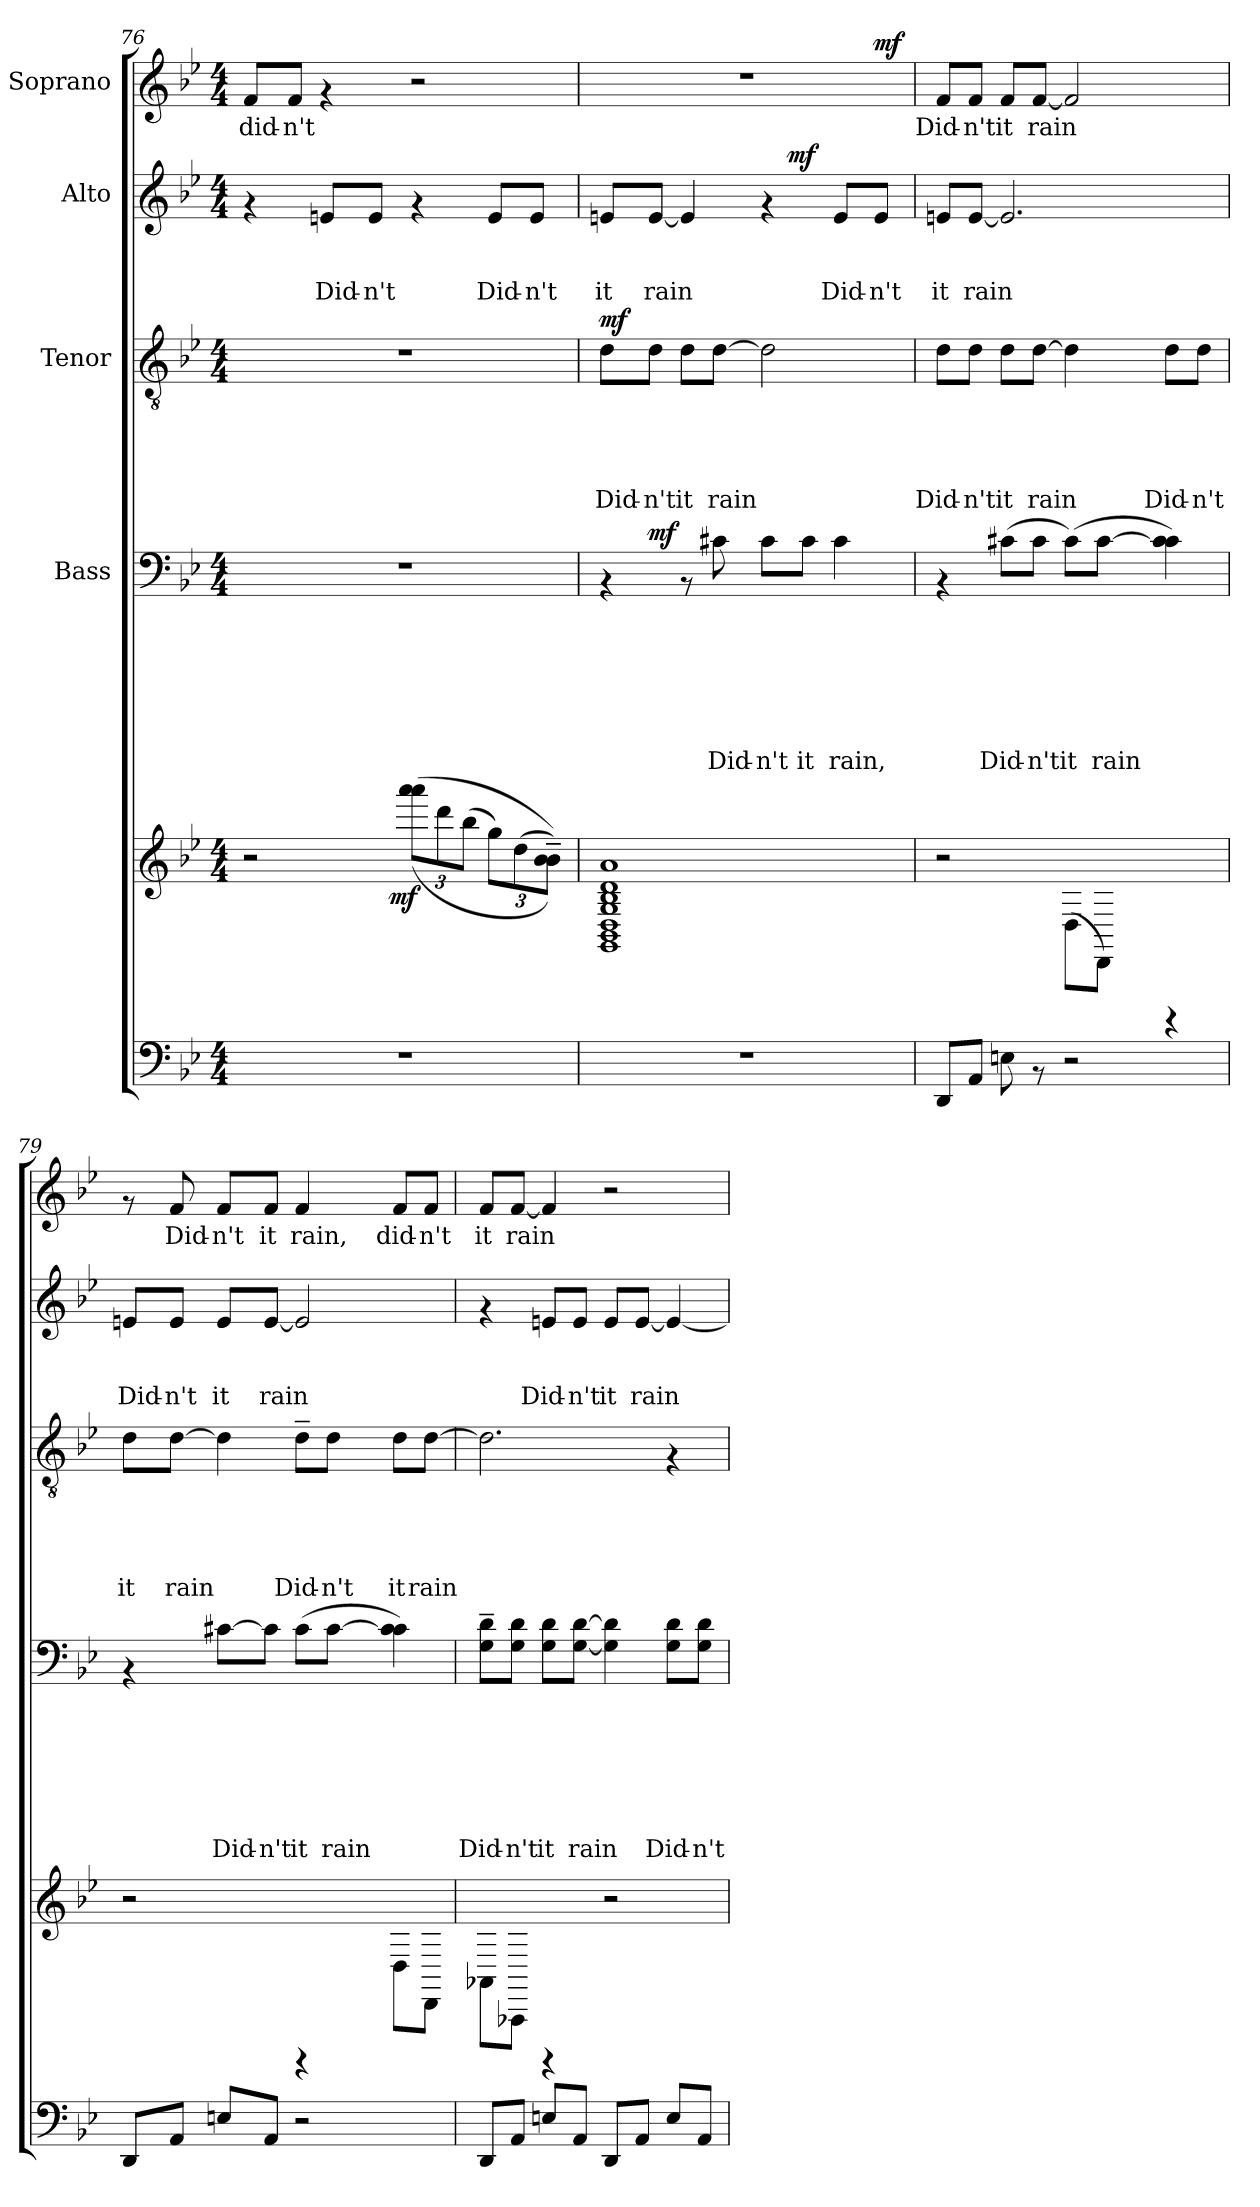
**kern	**kern	**dynam	**kern	**text	**text	**text	**text	**text	**text	**text	**dynam	**kern	**text	**text	**text	**text	**text	**dynam	**kern	**text	**text	**text	**dynam	**kern	**text	**dynam
*part5	*part5	*part5	*part4	*part4	*part4	*part4	*part4	*part4	*part4	*part4	*part4	*part3	*part3	*part3	*part3	*part3	*part3	*part3	*part2	*part2	*part2	*part2	*part2	*part1	*part1	*part1
*staff6	*staff5	*staff5/6	*staff4	*staff4	*staff4	*staff4	*staff4	*staff4	*staff4	*staff4	*staff4	*staff3	*staff3	*staff3	*staff3	*staff3	*staff3	*staff3	*staff2	*staff2	*staff2	*staff2	*staff2	*staff1	*staff1	*staff1
*	*	*	*I"Bass	*	*	*	*	*	*	*	*	*I"Tenor	*	*	*	*	*	*	*I"Alto	*	*	*	*	*I"Soprano	*	*
*clefF4	*clefG2	*	*clefF4	*	*	*	*	*	*	*	*	*clefGv2	*	*	*	*	*	*	*clefG2	*	*	*	*	*clefG2	*	*
*k[b-e-]	*k[b-e-]	*	*k[b-e-]	*	*	*	*	*	*	*	*	*k[b-e-]	*	*	*	*	*	*	*k[b-e-]	*	*	*	*	*k[b-e-]	*	*
*B-:	*B-:	*	*B-:	*	*	*	*	*	*	*	*	*B-:	*	*	*	*	*	*	*B-:	*	*	*	*	*B-:	*	*
*M4/4	*M4/4	*	*M4/4	*	*	*	*	*	*	*	*	*M4/4	*	*	*	*	*	*	*M4/4	*	*	*	*	*M4/4	*	*
=76	=76	=76	=76	=76	=76	=76	=76	=76	=76	=76	=76	=76	=76	=76	=76	=76	=76	=76	=76	=76	=76	=76	=76	=76	=76	=76
!	!	!	!	!	!	!	!	!	!	!	!	!	!	!	!	!	!	!	!	!	!	!	!	!	!LO:LY:b	!
*	*^	*	*	*	*	*	*	*	*	*	*	*	*	*	*	*	*	*	*	*	*	*	*	*	*	*
1r	2r	4..ryy	.	1r	.	.	.	.	.	.	.	.	1r	.	.	.	.	.	.	4rf	.	.	.	.	8f/L	did-	.
!	!	!	!	!	!	!	!	!	!	!	!	!	!	!	!	!	!	!	!	!	!	!	!	!	!	!LO:LY:b	!
.	.	.	.	.	.	.	.	.	.	.	.	.	.	.	.	.	.	.	.	.	.	.	.	.	8f/J	-n't	.
!	!	!	!	!	!	!	!	!	!	!	!	!	!	!	!	!	!	!	!	!	!	!	!LO:LY:b	!	!	!	!
.	.	.	.	.	.	.	.	.	.	.	.	.	.	.	.	.	.	.	.	8en/L	.	.	Did-	.	4rf	.	.
!	!	!	!	!	!	!	!	!	!	!	!	!	!	!	!	!	!	!	!	!	!	!	!LO:LY:b	!	!	!	!
.	.	.	.	.	.	.	.	.	.	.	.	.	.	.	.	.	.	.	.	8e/J	.	.	-n't	.	.	.	.
!	!	!	!LO:DY:b	!	!	!	!	!	!	!	!	!	!	!	!	!	!	!	!	!	!	!	!	!	!	!	!
.	.	2ryy	mf	.	.	.	.	.	.	.	.	.	.	.	.	.	.	.	.	.	.	.	.	.	.	.	.
*	*Xbrackettup	*	*	*	*	*	*	*	*	*	*	*	*	*	*	*	*	*	*	*	*	*	*	*	*	*	*
.	(<(<12aaa\ 12aaa\L	.	.	.	.	.	.	.	.	.	.	.	.	.	.	.	.	.	.	4rf	.	.	.	.	2r	.	.
.	12ddd\	.	.	.	.	.	.	.	.	.	.	.	.	.	.	.	.	.	.	.	.	.	.	.	.	.	.
.	(<12bb-\J	.	.	.	.	.	.	.	.	.	.	.	.	.	.	.	.	.	.	.	.	.	.	.	.	.	.
!	!	!	!	!	!	!	!	!	!	!	!	!	!	!	!	!	!	!	!	!	!	!	!LO:LY:b	!	!	!	!
.	12gg\L)	.	.	.	.	.	.	.	.	.	.	.	.	.	.	.	.	.	.	8e/L	.	.	Did-	.	.	.	.
.	(>12dd\	.	.	.	.	.	.	.	.	.	.	.	.	.	.	.	.	.	.	.	.	.	.	.	.	.	.
!	!	!	!	!	!	!	!	!	!	!	!	!	!	!	!	!	!	!	!	!	!	!	!LO:LY:b	!	!	!	!
.	.	.	.	.	.	.	.	.	.	.	.	.	.	.	.	.	.	.	.	8e/J	.	.	-n't	.	.	.	.
.	12b-\~> 12b-\~> 12b-\~>J)))	.	.	.	.	.	.	.	.	.	.	.	.	.	.	.	.	.	.	.	.	.	.	.	.	.	.
.	.	16ryy	.	.	.	.	.	.	.	.	.	.	.	.	.	.	.	.	.	.	.	.	.	.	.	.	.
*	*v	*v	*	*	*	*	*	*	*	*	*	*	*	*	*	*	*	*	*	*	*	*	*	*	*	*	*
!!LO:PB:g=z
=77	=77	=77	=77	=77	=77	=77	=77	=77	=77	=77	=77	=77	=77	=77	=77	=77	=77	=77	=77	=77	=77	=77	=77	=77	=77	=77
*	*15ma	*	*	*	*	*	*	*	*	*	*	*	*	*	*	*	*	*	*	*	*	*	*	*	*	*
*	*^	*	*	*	*	*	*	*	*	*	*	*	*	*	*	*	*	*	*	*	*	*	*	*	*	*
!	!	!	!	!	!	!	!	!	!	!	!	!	!	!	!	!	!	!LO:LY:b	!LO:DY:a	!	!	!	!LO:LY:b	!	!	!	!
*	*v	*v	*	*^	*	*	*	*	*	*	*	*	*	*	*	*	*	*	*	*^	*	*	*	*	*^	*	*
1r	1g 1b- 1dd 1gg 1bb- 1ddd 1aaa	.	4rAA	8ryy	.	.	.	.	.	.	.	.	8d\L	.	.	.	.	Did-	mf	8en/L	2ryy	.	.	it	.	1r	2..ryy	.	.
!	!	!	!	!	!	!	!	!	!	!	!	!LO:DY:a	!	!	!	!	!	!LO:LY:b	!	!	!	!	!	!LO:LY:b	!	!	!	!	!
.	.	.	.	2..ryy	.	.	.	.	.	.	.	mf	8d\J	.	.	.	.	-n't	.	[<8e/J	.	.	.	rain	.	.	.	.	.
!	!	!	!	!	!	!	!	!	!	!	!	!	!	!	!	!	!	!LO:LY:b	!	!	!	!	!	!	!	!	!	!	!
.	.	.	8rAA	.	.	.	.	.	.	.	.	.	8d\L	.	.	.	.	it	.	4e/]	.	.	.	.	.	.	.	.	.
!	!	!	!	!	!	!	!	!	!	!	!LO:LY:b	!	!	!	!	!	!	!LO:LY:b	!	!	!	!	!	!	!	!	!	!	!
.	.	.	8c#X\	.	.	.	.	.	.	.	Did-	.	[>8d\J	.	.	.	.	rain	.	.	.	.	.	.	.	.	.	.	.
!	!	!	!	!	!	!	!	!	!	!	!LO:LY:b	!	!	!	!	!	!	!	!	!	!	!	!	!	!	!	!	!	!
.	.	.	8c#\L	.	.	.	.	.	.	.	-n't	.	2d\]	.	.	.	.	.	.	4rf	16.ryy	.	.	.	.	.	.	.	.
!	!	!	!	!	!	!	!	!	!	!	!	!	!	!	!	!	!	!	!	!	!	!	!	!	!LO:DY:a	!	!	!	!
.	.	.	.	.	.	.	.	.	.	.	.	.	.	.	.	.	.	.	.	.	4ryy	.	.	.	mf	.	.	.	.
!	!	!	!	!	!	!	!	!	!	!	!LO:LY:b	!	!	!	!	!	!	!	!	!	!	!	!	!	!	!	!	!	!
.	.	.	8c#\J	.	.	.	.	.	.	.	it	.	.	.	.	.	.	.	.	.	.	.	.	.	.	.	.	.	.
!	!	!	!	!	!	!	!	!	!	!	!LO:LY:b	!	!	!	!	!	!	!	!	!	!	!	!	!LO:LY:b	!	!	!	!	!
.	.	.	4c#\	.	.	.	.	.	.	.	rain,	.	.	.	.	.	.	.	.	8e/L	.	.	.	Did-	.	.	.	.	.
.	.	.	.	.	.	.	.	.	.	.	.	.	.	.	.	.	.	.	.	.	8ryy	.	.	.	.	.	.	.	.
!	!	!	!	!	!	!	!	!	!	!	!	!	!	!	!	!	!	!	!	!	!	!	!	!LO:LY:b	!	!	!	!	!LO:DY:a
.	.	.	.	.	.	.	.	.	.	.	.	.	.	.	.	.	.	.	.	8e/J	.	.	.	-n't	.	.	8ryy	.	mf
.	.	.	.	.	.	.	.	.	.	.	.	.	.	.	.	.	.	.	.	.	32ryy	.	.	.	.	.	.	.	.
*	*	*	*	*	*	*	*	*	*	*	*	*	*	*	*	*	*	*	*	*v	*v	*	*	*	*	*	*	*	*
*	*	*	*v	*v	*	*	*	*	*	*	*	*	*	*	*	*	*	*	*	*	*	*	*	*	*v	*v	*	*
=78	=78	=78	=78	=78	=78	=78	=78	=78	=78	=78	=78	=78	=78	=78	=78	=78	=78	=78	=78	=78	=78	=78	=78	=78	=78	=78
*X15ma	*	*	*	*	*	*	*	*	*	*	*	*	*	*	*	*	*	*	*	*	*	*	*	*	*	*
*	*	*	*^	*	*	*	*	*	*	*	*	*	*	*	*	*	*	*	*^	*	*	*	*	*^	*	*
!	!	!	!	!	!	!	!	!	!	!	!	!	!	!	!	!	!	!LO:LY:b	!	!	!	!	!	!LO:LY:b	!	!	!	!LO:LY:b	!
*	*	*	*	*	*	*	*	*	*	*	*	*	*	*	*	*	*	*	*	*v	*v	*	*	*	*	*	*	*	*
*	*	*	*v	*v	*	*	*	*	*	*	*	*	*	*	*	*	*	*	*	*	*	*	*	*	*v	*v	*	*
8DD/L	2r	.	4rAA	.	.	.	.	.	.	.	.	8d\L	.	.	.	.	Did-	.	8en/L	.	.	it	.	8f/L	Did-	.
!	!	!	!	!	!	!	!	!	!	!	!	!	!	!	!	!	!LO:LY:b	!	!	!	!	!LO:LY:b	!	!	!LO:LY:b	!
8AA/J	.	.	.	.	.	.	.	.	.	.	.	8d\J	.	.	.	.	-n't	.	[<8e/J	.	.	rain	.	8f/J	-n't	.
!	!	!	!	!	!	!	!	!	!	!LO:LY:b	!	!	!	!	!	!	!LO:LY:b	!	!	!	!	!	!	!	!LO:LY:b	!
8En\	.	.	(<8c#X\L	.	.	.	.	.	.	Did-	.	8d\L	.	.	.	.	it	.	2.e/]	.	.	.	.	8f/L	it	.
!	!	!	!	!	!	!	!	!	!	!LO:LY:b	!	!	!	!	!	!	!LO:LY:b	!	!	!	!	!	!	!	!LO:LY:b	!
8rAA	.	.	8c#\J	.	.	.	.	.	.	-n't	.	[>8d\J	.	.	.	.	rain	.	.	.	.	.	.	[<8f/J	rain	.
!	!	!	!	!	!	!	!	!	!	!LO:LY:b	!	!	!	!	!	!	!	!	!	!	!	!	!	!	!	!
2r	(<8dd\L	.	(<8c#\L)	.	.	.	.	.	.	it	.	4d\]	.	.	.	.	.	.	.	.	.	.	.	2f/]	.	.
!	!	!	!	!	!	!	!	!	!	!LO:LY:b	!	!	!	!	!	!	!	!	!	!	!	!	!	!	!	!
.	8d\J)	.	[>8c#\J	.	.	.	.	.	.	rain	.	.	.	.	.	.	.	.	.	.	.	.	.	.	.	.
!	!	!	!	!	!	!	!	!	!	!	!	!	!	!	!	!	!LO:LY:b	!	!	!	!	!	!	!	!	!
.	4rFF	.	4c#\] 4c#\)	.	.	.	.	.	.	.	.	8d\L	.	.	.	.	Did-	.	.	.	.	.	.	.	.	.
!	!	!	!	!	!	!	!	!	!	!	!	!	!	!	!	!	!LO:LY:b	!	!	!	!	!	!	!	!	!
.	.	.	.	.	.	.	.	.	.	.	.	8d\J	.	.	.	.	-n't	.	.	.	.	.	.	.	.	.
=79	=79	=79	=79	=79	=79	=79	=79	=79	=79	=79	=79	=79	=79	=79	=79	=79	=79	=79	=79	=79	=79	=79	=79	=79	=79	=79
!	!	!	!	!	!	!	!	!	!	!	!	!	!	!	!	!	!LO:LY:b	!	!	!	!	!LO:LY:b	!	!	!	!
8DD/L	2r	.	4rAA	.	.	.	.	.	.	.	.	8d\L	.	.	.	.	it	.	8en/L	.	.	Did-	.	8rf	.	.
!	!	!	!	!	!	!	!	!	!	!	!	!	!	!	!	!	!LO:LY:b	!	!	!	!	!LO:LY:b	!	!	!LO:LY:b	!
8AA/J	.	.	.	.	.	.	.	.	.	.	.	[>8d\J	.	.	.	.	rain	.	8e/J	.	.	-n't	.	8f/	Did-	.
!	!	!	!	!	!	!	!	!	!	!LO:LY:b	!	!	!	!	!	!	!	!	!	!	!	!LO:LY:b	!	!	!LO:LY:b	!
8En/L	.	.	[<8c#X\L	.	.	.	.	.	.	Did-	.	4d\]	.	.	.	.	.	.	8e/L	.	.	it	.	8f/L	-n't	.
!	!	!	!	!	!	!	!	!	!	!LO:LY:b	!	!	!	!	!	!	!	!	!	!	!	!LO:LY:b	!	!	!LO:LY:b	!
8AA/J	.	.	8c#\J]	.	.	.	.	.	.	-n't	.	.	.	.	.	.	.	.	[<8e/J	.	.	rain	.	8f/J	it	.
!	!	!	!	!	!	!	!	!	!	!LO:LY:b	!	!	!	!	!	!	!LO:LY:b	!	!	!	!	!	!	!	!LO:LY:b	!
2r	4rFF	.	(<8c#\L	.	.	.	.	.	.	it	.	8d~>\L	.	.	.	.	Did-	.	2e/]	.	.	.	.	4f/	rain,	.
!	!	!	!	!	!	!	!	!	!	!LO:LY:b	!	!	!	!	!	!	!LO:LY:b	!	!	!	!	!	!	!	!	!
.	.	.	[>8c#\J	.	.	.	.	.	.	rain	.	8d\J	.	.	.	.	-n't	.	.	.	.	.	.	.	.	.
!	!	!	!	!	!	!	!	!	!	!	!	!	!	!	!	!	!LO:LY:b	!	!	!	!	!	!	!	!LO:LY:b	!
.	8dd\L	.	4c#\] 4c#\)	.	.	.	.	.	.	.	.	8d\L	.	.	.	.	it	.	.	.	.	.	.	8f/L	did-	.
!	!	!	!	!	!	!	!	!	!	!	!	!	!	!	!	!	!LO:LY:b	!	!	!	!	!	!	!	!LO:LY:b	!
.	8d\J	.	.	.	.	.	.	.	.	.	.	[>8d\J	.	.	.	.	rain	.	.	.	.	.	.	8f/J	-n't	.
=80	=80	=80	=80	=80	=80	=80	=80	=80	=80	=80	=80	=80	=80	=80	=80	=80	=80	=80	=80	=80	=80	=80	=80	=80	=80	=80
!	!	!	!	!	!	!	!	!	!	!LO:LY:b	!	!	!	!	!	!	!	!	!	!	!	!	!	!	!LO:LY:b	!
8DD/L	8a-X\L	.	8G\~> 8d\~>L	.	.	.	.	.	.	Did-	.	2.d\]	.	.	.	.	.	.	4rf	.	.	.	.	8f/L	it	.
!	!	!	!	!	!	!	!	!	!	!LO:LY:b	!	!	!	!	!	!	!	!	!	!	!	!	!	!	!LO:LY:b	!
8AA/J	8A-X\J	.	8G\ 8d\J	.	.	.	.	.	.	-n't	.	.	.	.	.	.	.	.	.	.	.	.	.	[<8f/J	rain	.
!	!	!	!	!	!	!	!	!	!	!LO:LY:b	!	!	!	!	!	!	!	!	!	!	!	!LO:LY:b	!	!	!	!
8En/L	4rFF	.	8G\ 8d\L	.	.	.	.	.	.	it	.	.	.	.	.	.	.	.	8en/L	.	.	Did-	.	4f/]	.	.
!	!	!	!	!	!	!	!	!	!	!LO:LY:b	!	!	!	!	!	!	!	!	!	!	!	!LO:LY:b	!	!	!	!
8AA/J	.	.	[<8G\ [>8d\J	.	.	.	.	.	.	rain	.	.	.	.	.	.	.	.	8e/J	.	.	-n't	.	.	.	.
!	!	!	!	!	!	!	!	!	!	!	!	!	!	!	!	!	!	!	!	!	!	!LO:LY:b	!	!	!	!
8DD/L	2r	.	4G\] 4d\]	.	.	.	.	.	.	.	.	.	.	.	.	.	.	.	8e/L	.	.	it	.	2r	.	.
!	!	!	!	!	!	!	!	!	!	!	!	!	!	!	!	!	!	!	!	!	!	!LO:LY:b	!	!	!	!
8AA/J	.	.	.	.	.	.	.	.	.	.	.	.	.	.	.	.	.	.	[<8e/J	.	.	rain	.	.	.	.
!	!	!	!	!	!	!	!	!	!	!LO:LY:b	!	!	!	!	!	!	!	!	!	!	!	!	!	!	!	!
8E/L	.	.	8G\ 8d\L	.	.	.	.	.	.	Did-	.	4rF	.	.	.	.	.	.	4e/_	.	.	.	.	.	.	.
!	!	!	!	!	!	!	!	!	!	!LO:LY:b	!	!	!	!	!	!	!	!	!	!	!	!	!	!	!	!
8AA/J	.	.	8G\ 8d\J	.	.	.	.	.	.	-n't	.	.	.	.	.	.	.	.	.	.	.	.	.	.	.	.
=	=	=	=	=	=	=	=	=	=	=	=	=	=	=	=	=	=	=	=	=	=	=	=	=	=	=
*-	*-	*-	*-	*-	*-	*-	*-	*-	*-	*-	*-	*-	*-	*-	*-	*-	*-	*-	*-	*-	*-	*-	*-	*-	*-	*-
